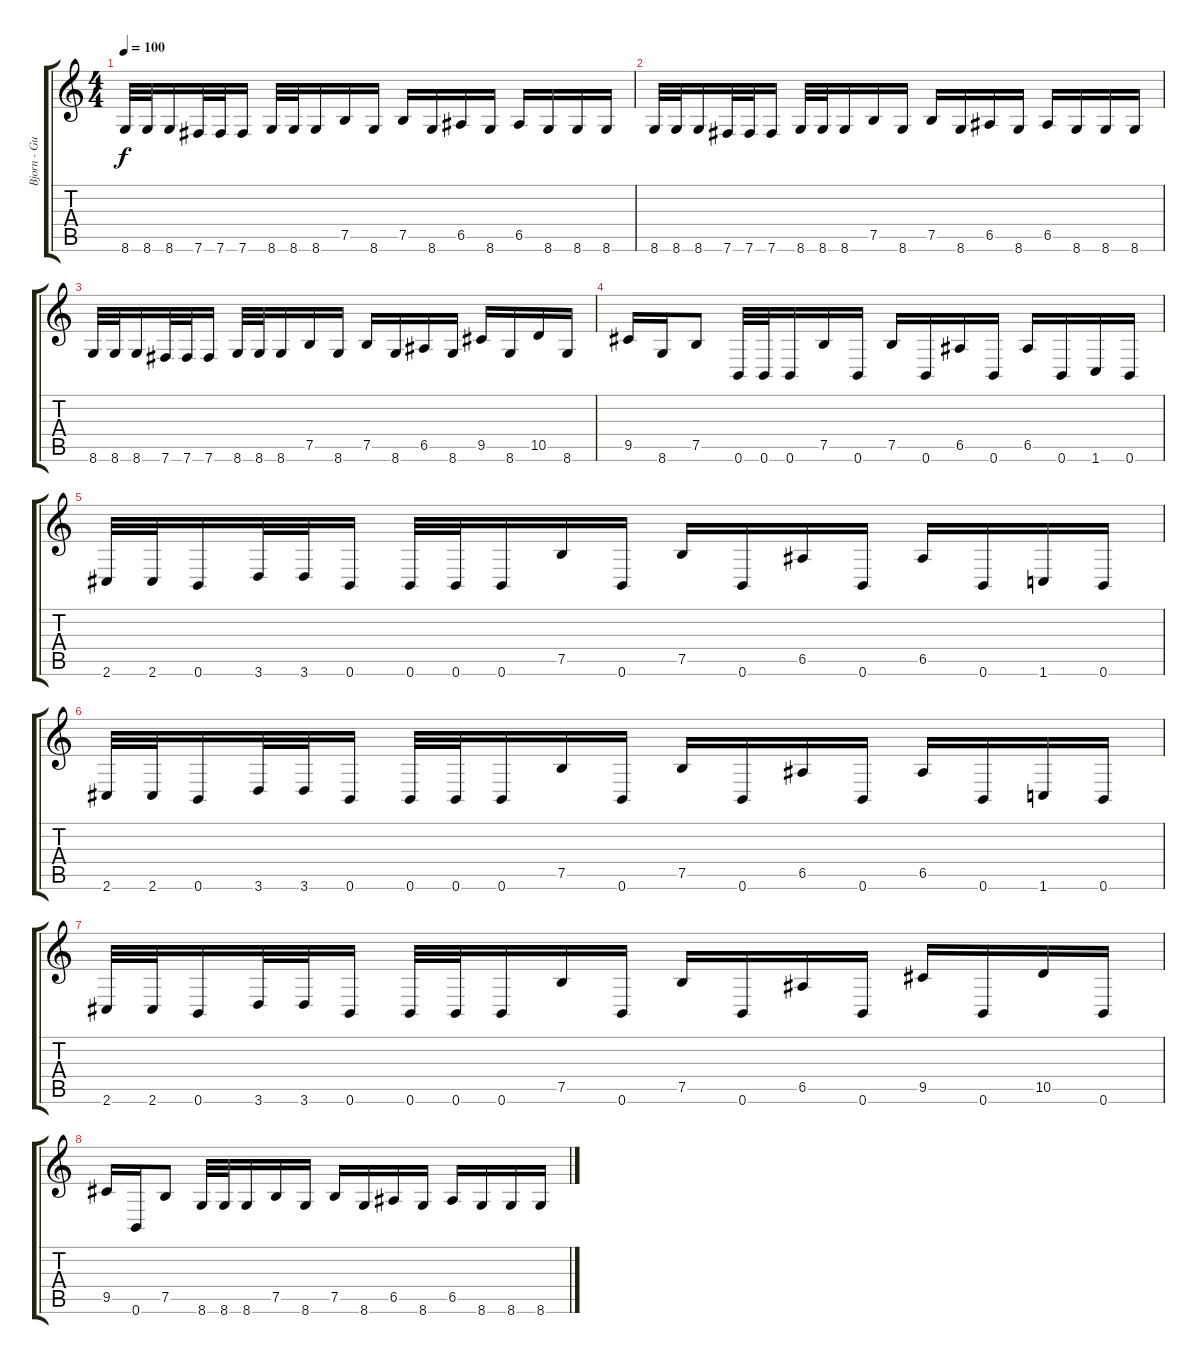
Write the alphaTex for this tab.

\track ("Bjorn - Guitar" "Bjorn - Gu") {instrument distortionguitar}
\staff {score tabs}
\tuning (B3 Gb3 D3 A2 E2 B1) {hide}
\ts (4 4)
\tempo 100
\clef g2
\ks c
8.6.32{dy f} 8.6.32 8.6.16 7.6.32 7.6.32 7.6.16 8.6.32 8.6.32 8.6.16 7.5.16 8.6.16 7.5.16 8.6.16 6.5.16 8.6.16 6.5.16 8.6.16 8.6.16 8.6.16 |
8.6.32 8.6.32 8.6.16 7.6.32 7.6.32 7.6.16 8.6.32 8.6.32 8.6.16 7.5.16 8.6.16 7.5.16 8.6.16 6.5.16 8.6.16 6.5.16 8.6.16 8.6.16 8.6.16 |
8.6.32 8.6.32 8.6.16 7.6.32 7.6.32 7.6.16 8.6.32 8.6.32 8.6.16 7.5.16 8.6.16 7.5.16 8.6.16 6.5.16 8.6.16 9.5.16 8.6.16 10.5.16 8.6.16 |
9.5.16 8.6.16 7.5.8 0.6.32 0.6.32 0.6.16 7.5.16 0.6.16 7.5.16 0.6.16 6.5.16 0.6.16 6.5.16 0.6.16 1.6.16 0.6.16 |
2.6.32 2.6.32 0.6.16 3.6.32 3.6.32 0.6.16 0.6.32 0.6.32 0.6.16 7.5.16 0.6.16 7.5.16 0.6.16 6.5.16 0.6.16 6.5.16 0.6.16 1.6.16 0.6.16 |
2.6.32 2.6.32 0.6.16 3.6.32 3.6.32 0.6.16 0.6.32 0.6.32 0.6.16 7.5.16 0.6.16 7.5.16 0.6.16 6.5.16 0.6.16 6.5.16 0.6.16 1.6.16 0.6.16 |
2.6.32 2.6.32 0.6.16 3.6.32 3.6.32 0.6.16 0.6.32 0.6.32 0.6.16 7.5.16 0.6.16 7.5.16 0.6.16 6.5.16 0.6.16 9.5.16 0.6.16 10.5.16 0.6.16 |
9.5.16 0.6.16 7.5.8 8.6.32 8.6.32 8.6.16 7.5.16 8.6.16 7.5.16 8.6.16 6.5.16 8.6.16 6.5.16 8.6.16 8.6.16 8.6.16
